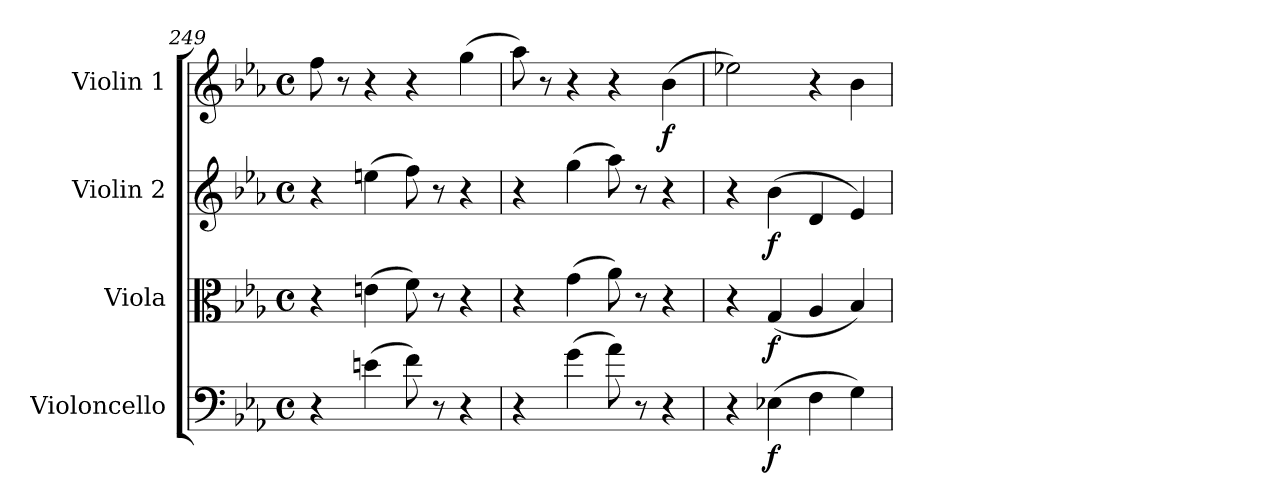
**kern	**dynam	**kern	**dynam	**kern	**dynam	**kern	**dynam
*part4	*part4	*part3	*part3	*part2	*part2	*part1	*part1
*staff4	*staff4	*staff3	*staff3	*staff2	*staff2	*staff1	*staff1
*I"Violoncello	*	*I"Viola	*	*I"Violin 2	*	*I"Violin 1	*
*I'Vc	*	*I'Vla	*	*I'Vln	*	*I'Vln	*
!!LO:LB:g=z
*clefF4	*	*clefC3	*	*clefG2	*	*clefG2	*
*k[b-e-a-]	*	*k[b-e-a-]	*	*k[b-e-a-]	*	*k[b-e-a-]	*
*M4/4	*	*M4/4	*	*M4/4	*	*M4/4	*
*met(c)	*	*met(c)	*	*met(c)	*	*met(c)	*
=249	=249	=249	=249	=249	=249	=249	=249
4r	.	4r	.	4r	.	8ff\	.
.	.	.	.	.	.	8r	.
(4en\	.	(4en\	.	(4een\	.	4r	.
8f\)	.	8f\)	.	8ff\)	.	4r	.
8r	.	8r	.	8r	.	.	.
4r	.	4r	.	4r	.	(4gg\	.
=250	=250	=250	=250	=250	=250	=250	=250
4r	.	4r	.	4r	.	8aa-\)	.
.	.	.	.	.	.	8r	.
(4g\	.	(4g\	.	(4gg\	.	4r	.
8a-\)	.	8a-\)	.	8aa-\)	.	4r	.
8r	.	8r	.	8r	.	.	.
!	!	!	!	!	!	!	!LO:DY:b
4r	.	4r	.	4r	.	(4b-\	f
=251	=251	=251	=251	=251	=251	=251	=251
4r	.	4r	.	4r	.	2ee-X\)	.
!	!LO:DY:b	!	!LO:DY:b	!	!LO:DY:b	!	!
(4E-X\	f	(4G/	f	(4b-\	f	.	.
4F\	.	4A-/	.	4d/	.	4r	.
4G\)	.	4B-/)	.	4e-/)	.	4b-\	.
=	=	=	=	=	=	=	=
*-	*-	*-	*-	*-	*-	*-	*-
